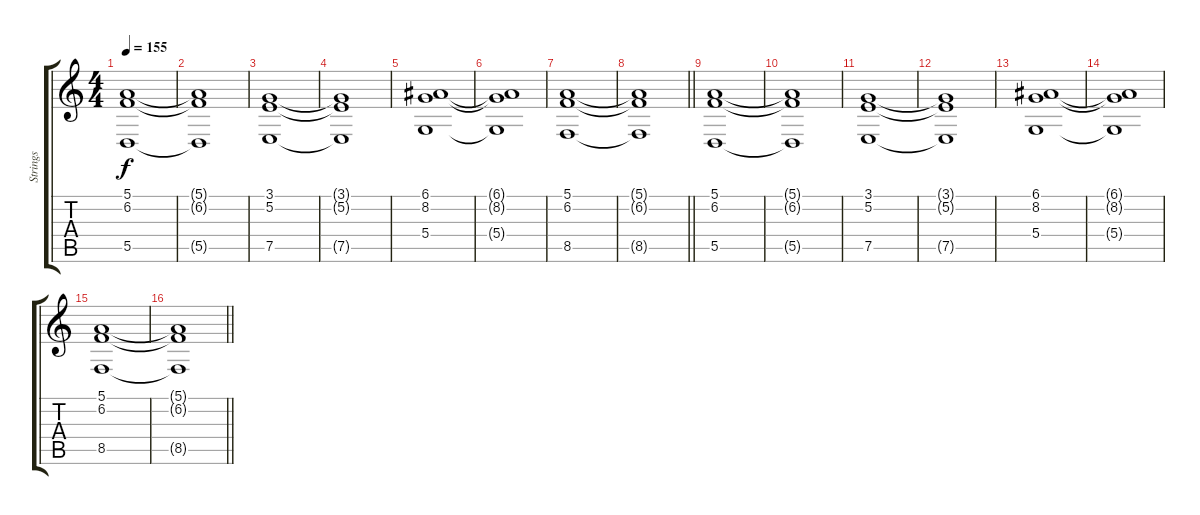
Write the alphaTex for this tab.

\track ("Strings" "Strings") {instrument stringensemble1}
\staff {score tabs}
\tuning (E4 B3 G3 D3 A2 E2) {hide}
\ts (4 4)
\tempo 155
\clef g2
\ks c
(5.1 6.2 5.5).1{dy f} |
(5.1{t} 6.2{t} 5.5{t}).1 |
(3.1 5.2 7.5).1 |
(3.1{t} 5.2{t} 7.5{t}).1 |
(6.1 8.2 5.4).1 |
(6.1{t} 8.2{t} 5.4{t}).1 |
(5.1 6.2 8.5).1 |
\barLineRight lightlight
(5.1{t} 6.2{t} 8.5{t}).1 |
(5.1 6.2 5.5).1 |
(5.1{t} 6.2{t} 5.5{t}).1 |
(3.1 5.2 7.5).1 |
(3.1{t} 5.2{t} 7.5{t}).1 |
(6.1 8.2 5.4).1 |
(6.1{t} 8.2{t} 5.4{t}).1 |
(5.1 6.2 8.5).1 |
\barLineRight lightlight
(5.1{t} 6.2{t} 8.5{t}).1
